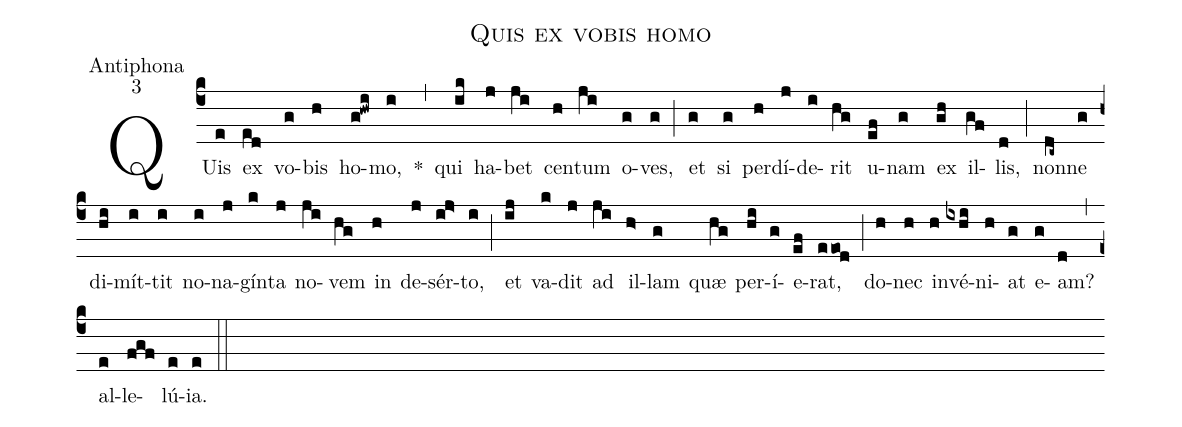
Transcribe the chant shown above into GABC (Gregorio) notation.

name:Quis ex vobis homo;
office-part:Antiphona;
mode:3;
%%
(c4) QUis(e) ex(ed) vo(g)bis(h) ho(g!hwi)mo,(i) *(,) qui(ik) ha(j)bet(ji) cen(h)tum(ji) o(g)ves,(g) (;) et(g) si(g) per(h)dí(j)de(i)rit(hg) u(ef)nam(g) ex(gh) il(gf)lis,(d) (;) non(dc~)ne(g) di(hi)mít(i)tit(i) no(i)na(j)gín(k)ta(j) no(ji)vem(hg) in(h) de(j)sér(ij>)to,(i) (;) et(ij) va(k)dit(j) ad(ji) il(h>)lam(g) quæ(hg) per(hi)í(g)e(ef)rat,(eeod) (;) do(h)nec(h) in(h)vé(ixhi)ni(h)at(g) e(g)am?(d) (,) al(e)le(fgf)lú(e)ia.(e) (::)
